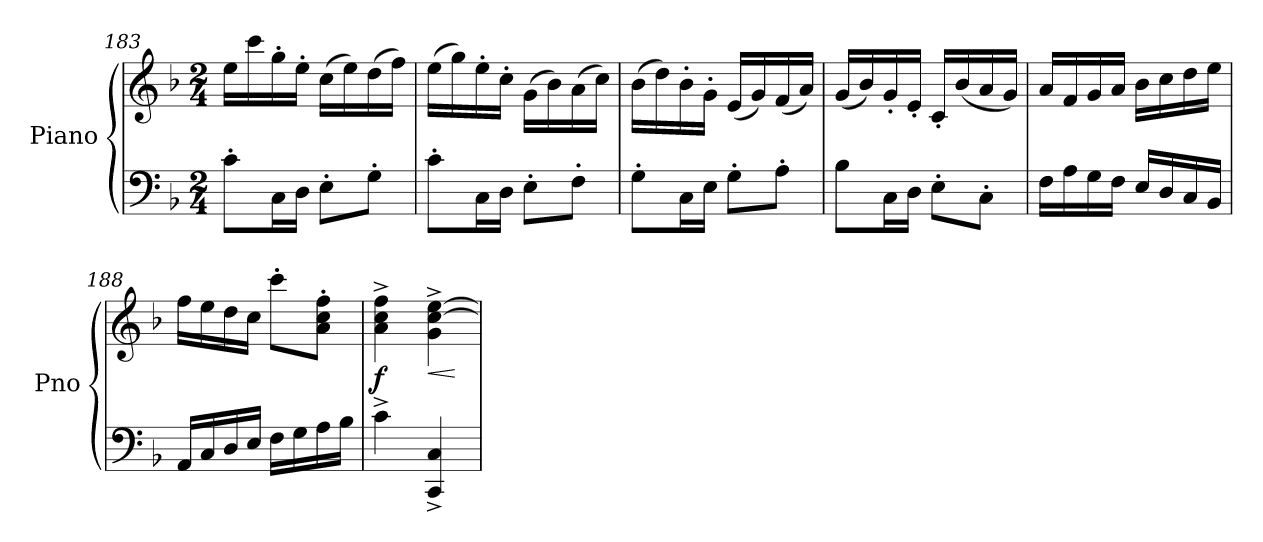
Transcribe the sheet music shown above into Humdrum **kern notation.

**kern	**kern	**dynam
*part1	*part1	*part1
*staff2	*staff1	*staff1/2
*I"Piano	*	*
*I'Pno	*	*
*clefF4	*clefG2	*
*k[b-]	*k[b-]	*
*F:	*F:	*
*M2/4	*M2/4	*
=183	=183	=183
8c'\L	16ee\LL	.
.	16ccc\	.
16C\L	16gg'\	.
16D\JJ	16ee'\JJ	.
8E'\L	(16cc\LL	.
.	16ee\)	.
8G'\J	(16dd\	.
.	16ff\JJ)	.
=184	=184	=184
8c'\L	(16ee\LL	.
.	16gg\)	.
16C\L	16ee'\	.
16D\JJ	16cc'\JJ	.
8E'\L	(16g\LL	.
.	16b-\)	.
8F'\J	(16a\	.
.	16cc\JJ)	.
=185	=185	=185
8G'\L	(16b-\LL	.
.	16dd\)	.
16C\L	16b-'\	.
16E\JJ	16g'\JJ	.
8G'\L	(16e/LL	.
.	16g/)	.
8A'\J	(16f/	.
.	16a/JJ)	.
=186	=186	=186
8B-\L	(16g/LL	.
.	16b-/)	.
16C\L	16g'/	.
16D\JJ	16e'/JJ	.
8E'\L	16c'/LL	.
.	(16b-/	.
8C'\J	16a/	.
.	16g/JJ)	.
!!LO:LB:g=z
=187	=187	=187
16F\LL	16a/LL	.
16A\	16f/	.
16G\	16g/	.
16F\JJ	16a/JJ	.
16E/LL	16b-\LL	.
16D/	16cc\	.
16C/	16dd\	.
16BB-/JJ	16ee\JJ	.
=188	=188	=188
16AA/LL	16ff\LL	.
16C/	16ee\	.
16D/	16dd\	.
16E/JJ	16cc\JJ	.
16F\LL	8ccc'\L	.
16G\	.	.
16A\	8a\' 8cc\' 8ff\'J	.
16B-\JJ	.	.
=189	=189	=189
!	!	!LO:DY:b
4c^\	4a\^ 4cc\^ 4ff\^	f
!	!	!LO:HP:b
4CC/^ 4C/^	4g\^ [4cc\^ [4ee\^	<
.	.	[
=	=	=
*-	*-	*-
